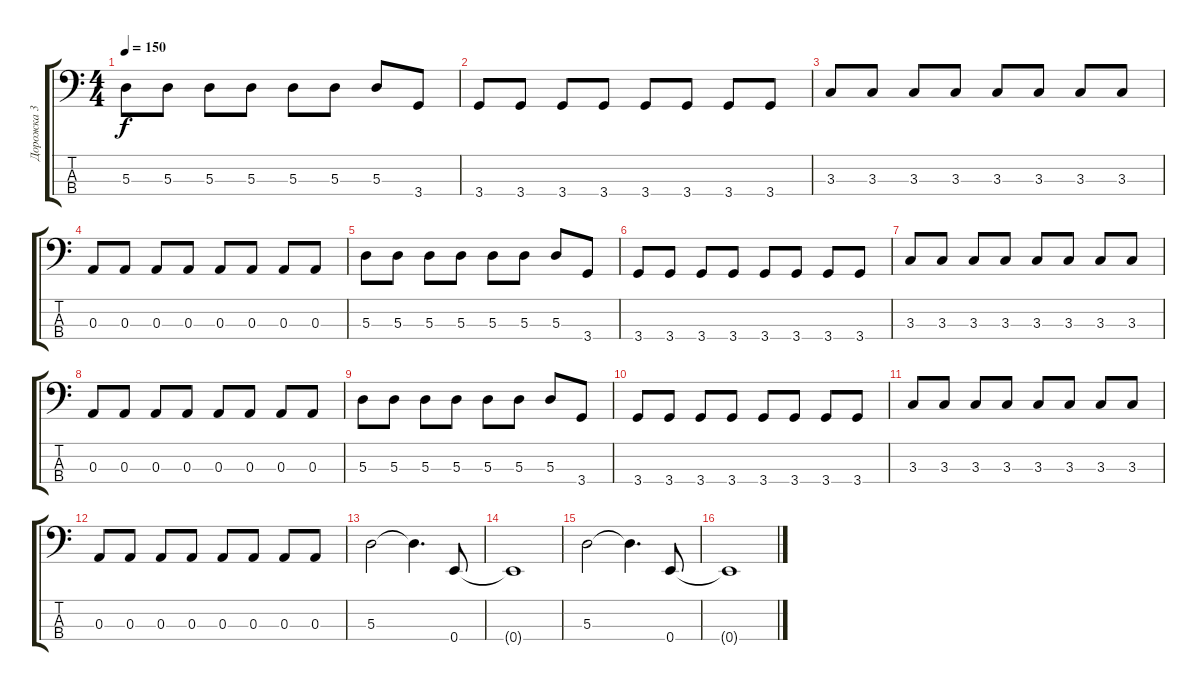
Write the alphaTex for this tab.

\track ("Дорожка 3" "Дорожка 3") {instrument electricbassfinger}
\staff {score tabs}
\tuning (G2 D2 A1 E1) {hide}
\ts (4 4)
\tempo 150
\clef f4
\ks c
5.3.8{dy f} 5.3.8 5.3.8 5.3.8 5.3.8 5.3.8 5.3.8 3.4.8 |
3.4.8 3.4.8 3.4.8 3.4.8 3.4.8 3.4.8 3.4.8 3.4.8 |
3.3.8 3.3.8 3.3.8 3.3.8 3.3.8 3.3.8 3.3.8 3.3.8 |
0.3.8 0.3.8 0.3.8 0.3.8 0.3.8 0.3.8 0.3.8 0.3.8 |
5.3.8 5.3.8 5.3.8 5.3.8 5.3.8 5.3.8 5.3.8 3.4.8 |
3.4.8 3.4.8 3.4.8 3.4.8 3.4.8 3.4.8 3.4.8 3.4.8 |
3.3.8 3.3.8 3.3.8 3.3.8 3.3.8 3.3.8 3.3.8 3.3.8 |
0.3.8 0.3.8 0.3.8 0.3.8 0.3.8 0.3.8 0.3.8 0.3.8 |
5.3.8 5.3.8 5.3.8 5.3.8 5.3.8 5.3.8 5.3.8 3.4.8 |
3.4.8 3.4.8 3.4.8 3.4.8 3.4.8 3.4.8 3.4.8 3.4.8 |
3.3.8 3.3.8 3.3.8 3.3.8 3.3.8 3.3.8 3.3.8 3.3.8 |
0.3.8 0.3.8 0.3.8 0.3.8 0.3.8 0.3.8 0.3.8 0.3.8 |
5.3.2 5.3{t}.4{d} 0.4.8 |
0.4{t}.1 |
5.3.2 5.3{t}.4{d} 0.4.8 |
0.4{t}.1
